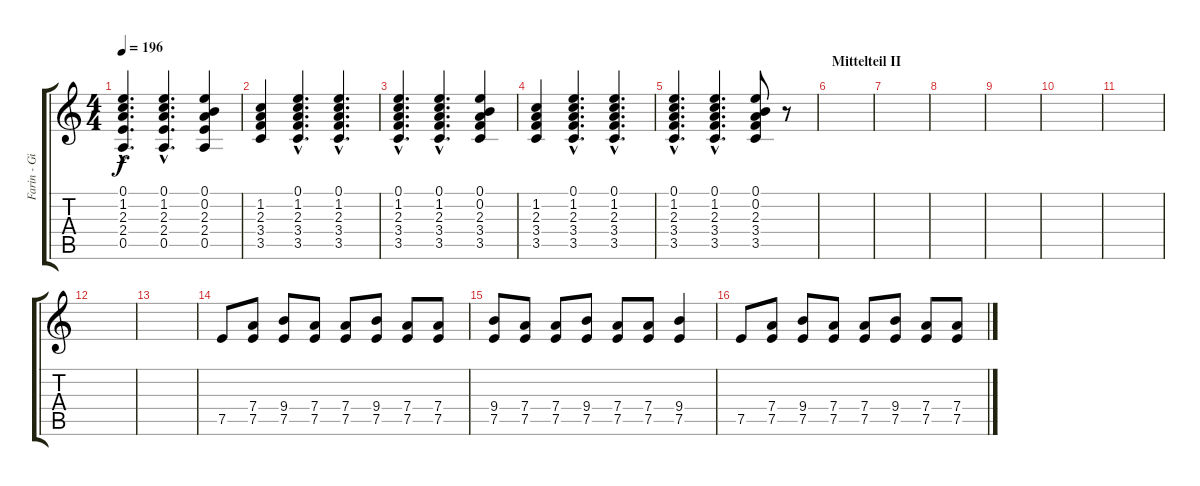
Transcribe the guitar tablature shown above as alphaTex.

\track ("Farin - Gitarre 1" "Farin - Gi") {instrument acousticguitarsteel}
\staff {score tabs}
\tuning (E4 B3 G3 D3 A2 E2) {hide}
\ts (4 4)
\tempo 196
\clef g2
\ks c
(0.1{hac} 1.2{hac} 2.3{hac} 2.4{hac} 0.5{hac}).4{d dy f} (0.1{hac} 1.2{hac} 2.3{hac} 2.4{hac} 0.5{hac}).4{d} (0.1 0.2 2.3 2.4 0.5).4 |
(1.2 2.3 3.4 3.5).4 (0.1{hac} 1.2{hac} 2.3{hac} 3.4{hac} 3.5{hac}).4{d} (0.1{hac} 1.2{hac} 2.3{hac} 3.4{hac} 3.5{hac}).4{d} |
(0.1{hac} 1.2{hac} 2.3{hac} 3.4{hac} 3.5{hac}).4{d} (0.1{hac} 1.2{hac} 2.3{hac} 3.4{hac} 3.5{hac}).4{d} (0.1 0.2 2.3 3.4 3.5).4 |
(1.2 2.3 3.4 3.5).4 (0.1{hac} 1.2{hac} 2.3{hac} 3.4{hac} 3.5{hac}).4{d} (0.1{hac} 1.2{hac} 2.3{hac} 3.4{hac} 3.5{hac}).4{d} |
(0.1{hac} 1.2{hac} 2.3{hac} 3.4{hac} 3.5{hac}).4{d} (0.1{hac} 1.2{hac} 2.3{hac} 3.4{hac} 3.5{hac}).4{d} (0.1 0.2 2.3 3.4 3.5).8 r.8 |
\section ("" "Mittelteil II")
|
|
|
|
|
|
|
|
7.5.8{instrument distortionguitar} (7.4 7.5).8 (9.4 7.5).8 (7.4 7.5).8 (7.4 7.5).8 (9.4 7.5).8 (7.4 7.5).8 (7.4 7.5).8 |
(9.4 7.5).8 (7.4 7.5).8 (7.4 7.5).8 (9.4 7.5).8 (7.4 7.5).8 (7.4 7.5).8 (9.4 7.5).4 |
7.5.8 (7.4 7.5).8 (9.4 7.5).8 (7.4 7.5).8 (7.4 7.5).8 (9.4 7.5).8 (7.4 7.5).8 (7.4 7.5).8
